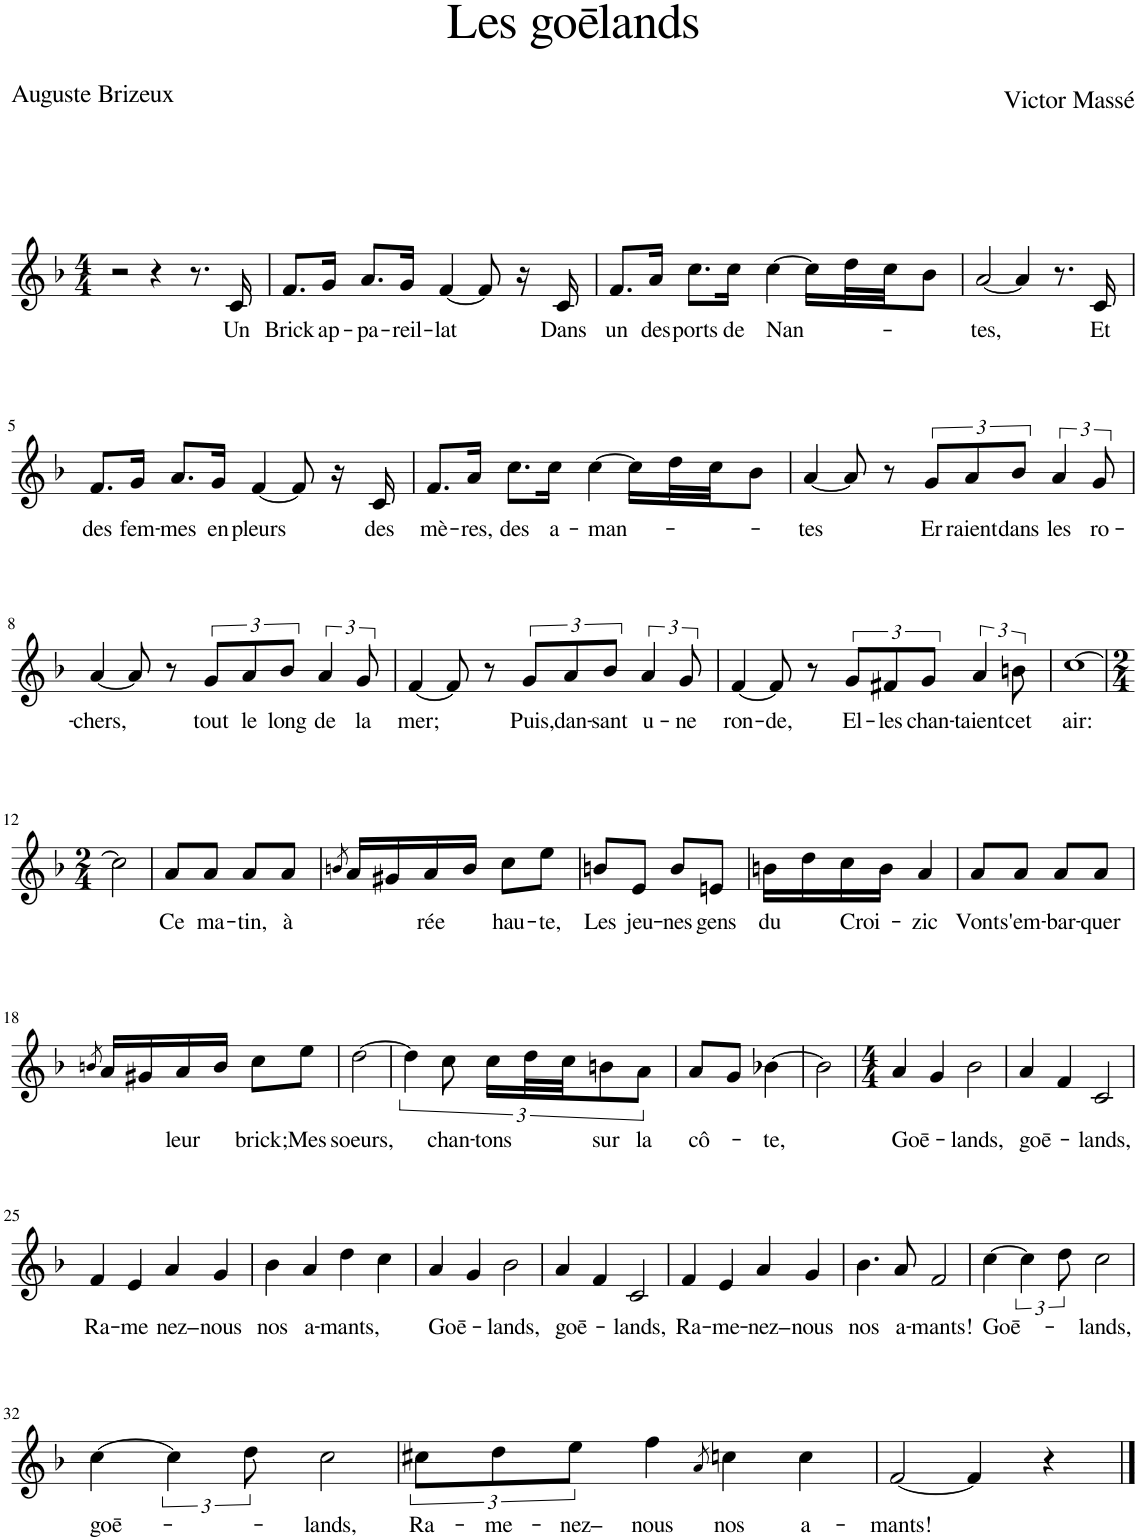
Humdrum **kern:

**kern	**text
*part1	*part1
*staff1	*staff1
*I"Piano	*
*I'Pno	*
*clefG2	*
*k[b-]	*
*M4/4	*
=1	=1
2r	.
4r	.
8.r	.
!	!LO:LY:b
16c/	Un
=2	=2
!	!LO:LY:b
8.f/L	Brick
!	!LO:LY:b
16g/Jk	ap-
!	!LO:LY:b
8.a/L	-pa-
!	!LO:LY:b
16g/Jk	-reil-
!	!LO:LY:b
[4f/	-lat
8f/]	.
16r	.
!	!LO:LY:b
16c/	Dans
=3	=3
!	!LO:LY:b
8.f/L	un
!	!LO:LY:b
16a/Jk	des
!	!LO:LY:b
8.cc\L	ports
!	!LO:LY:b
16cc\Jk	de
!	!LO:LY:b
[4cc\	Nan-
16cc\LL]	.
32dd\L	.
32cc\JJ	.
8b-\J	.
=4	=4
!	!LO:LY:b
[2a/	-tes,
4a/]	.
8.r	.
!	!LO:LY:b
16c/	Et
!!LO:LB:g=z
=5	=5
!	!LO:LY:b
8.f/L	des
!	!LO:LY:b
16g/Jk	fem-
!	!LO:LY:b
8.a/L	-mes
!	!LO:LY:b
16g/Jk	en
!	!LO:LY:b
[4f/	pleurs
8f/]	.
16r	.
!	!LO:LY:b
16c/	des
=6	=6
!	!LO:LY:b
8.f/L	mè-
!	!LO:LY:b
16a/Jk	-res,
!	!LO:LY:b
8.cc\L	des
!	!LO:LY:b
16cc\Jk	a-
!	!LO:LY:b
[4cc\	-man-
16cc\LL]	.
32dd\L	.
32cc\JJ	.
8b-\J	.
=7	=7
!	!LO:LY:b
[4a/	-tes
8a/]	.
8r	.
!	!LO:LY:b
12g/L	Er
!	!LO:LY:b
12a/	-raient
!	!LO:LY:b
12b-/J	dans
!	!LO:LY:b
6a/	les
!	!LO:LY:b
12g/	ro-
!!LO:LB:g=z
=8	=8
!	!LO:LY:b
[4a/	-chers,
8a/]	.
8r	.
!	!LO:LY:b
12g/L	tout
!	!LO:LY:b
12a/	le
!	!LO:LY:b
12b-/J	long
!	!LO:LY:b
6a/	de
!	!LO:LY:b
12g/	la
=9	=9
!	!LO:LY:b
[4f/	mer;
8f/]	.
8r	.
!	!LO:LY:b
12g/L	Puis,
!	!LO:LY:b
12a/	dan-
!	!LO:LY:b
12b-/J	-sant
!	!LO:LY:b
6a/	u-
!	!LO:LY:b
12g/	-ne
=10	=10
!	!LO:LY:b
[4f/	ron-
!	!LO:LY:b
8f/]	-de,
8r	.
!	!LO:LY:b
12g/L	El-
!	!LO:LY:b
12f#X/	-les
!	!LO:LY:b
12g/J	chan-
!	!LO:LY:b
6a/	-taient
!	!LO:LY:b
12bn\	cet
=11	=11
!	!LO:LY:b
[1cc	air:
!!LO:LB:g=z
=12	=12
*M2/4	*
2cc\]	.
=13	=13
!	!LO:LY:b
8a/L	Ce
!	!LO:LY:b
8a/J	ma-
!	!LO:LY:b
8a/L	-tin,
!	!LO:LY:b
8a/J	à
=14	=14
8qbn/	.
16a/LL	.
16g#X/	.
!	!LO:LY:b
16a/	-rée
16b/JJ	.
!	!LO:LY:b
8cc\L	hau-
!	!LO:LY:b
8ee\J	-te,
=15	=15
!	!LO:LY:b
8bn/L	Les
!	!LO:LY:b
8e/J	jeu-
!	!LO:LY:b
8b/L	-nes
!	!LO:LY:b
8en/J	gens
=16	=16
!	!LO:LY:b
16bn\LL	du
16dd\	.
!	!LO:LY:b
16cc\	Croi-
16b\JJ	.
!	!LO:LY:b
4a/	-zic
=17	=17
!	!LO:LY:b
8a/L	Vont
!	!LO:LY:b
8a/J	s'em-
!	!LO:LY:b
8a/L	-bar-
!	!LO:LY:b
8a/J	-quer
!!LO:LB:g=z
=18	=18
8qbn/	.
16a/LL	.
16g#X/	.
!	!LO:LY:b
16a/	leur
16b/JJ	.
!	!LO:LY:b
8cc\L	brick;
!	!LO:LY:b
8ee\J	Mes
=19	=19
!	!LO:LY:b
[2dd\	soeurs,
=20	=20
6dd\]	.
!	!LO:LY:b
12cc\	chan-
!	!LO:LY:b
24cc\LL	-tons
48dd\L	.
48cc\JJ	.
!	!LO:LY:b
12bn\	sur
!	!LO:LY:b
12a\J	la
=21	=21
!	!LO:LY:b
8a/L	cô-
8g/J	.
!	!LO:LY:b
[4b-X\	-te,
=22	=22
2b-\]	.
=23	=23
*M4/4	*
!	!LO:LY:b
4a/	Goē-
4g/	.
!	!LO:LY:b
2b-\	-lands,
=24	=24
!	!LO:LY:b
4a/	goē-
4f/	.
!	!LO:LY:b
2c/	-lands,
!!LO:LB:g=z
=25	=25
!	!LO:LY:b
4f/	Ra-
!	!LO:LY:b
4e/	-me
!	!LO:LY:b
4a/	-nez–
!	!LO:LY:b
4g/	nous
=26	=26
!	!LO:LY:b
4b-\	nos
!	!LO:LY:b
4a/	a-
!	!LO:LY:b
4dd\	-mants,
4cc\	.
=27	=27
!	!LO:LY:b
4a/	Goē-
4g/	.
!	!LO:LY:b
2b-\	-lands,
=28	=28
!	!LO:LY:b
4a/	goē-
4f/	.
!	!LO:LY:b
2c/	-lands,
=29	=29
!	!LO:LY:b
4f/	Ra-
!	!LO:LY:b
4e/	-me-
!	!LO:LY:b
4a/	-nez–
!	!LO:LY:b
4g/	nous
=30	=30
!	!LO:LY:b
4.b-\	nos
!	!LO:LY:b
8a/	a-
!	!LO:LY:b
2f/	-mants!
=31	=31
!	!LO:LY:b
[4cc\	Goē-
6cc\]	.
12dd\	.
!	!LO:LY:b
2cc\	-lands,
!!LO:LB:g=z
=32	=32
!	!LO:LY:b
[4cc\	goē-
6cc\]	.
12dd\	.
!	!LO:LY:b
2cc\	-lands,
=33	=33
!	!LO:LY:b
12cc#X\L	Ra-
!	!LO:LY:b
12dd\	-me-
!	!LO:LY:b
12ee\J	-nez–
!	!LO:LY:b
4ff\	nous
8qa/	.
!	!LO:LY:b
4ccn\	nos
!	!LO:LY:b
4cc\	a-
=34	=34
!	!LO:LY:b
[2f/	-mants!
4f/]	.
4r	.
==	==
*-	*-
